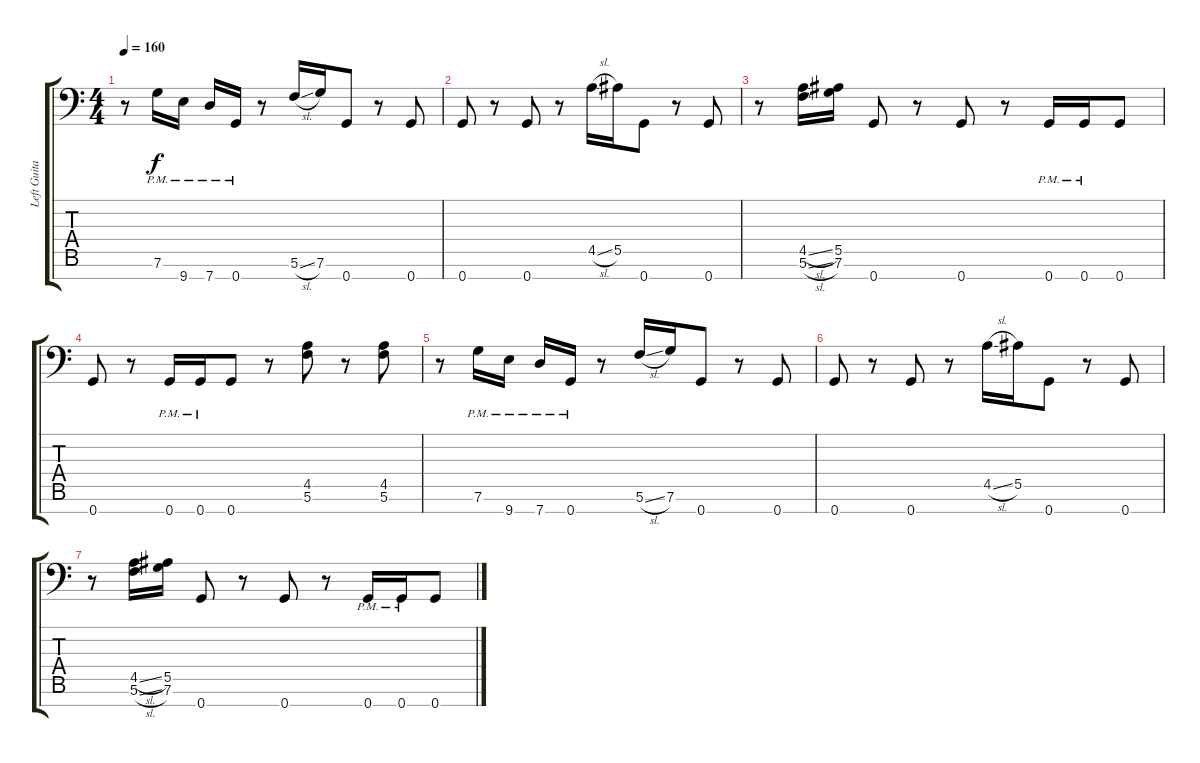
\track ("Left Guitar" "Left Guita") {instrument distortionguitar}
\staff {score tabs}
\tuning (C4 G3 Eb3 Bb2 F2 C2 G1) {hide}
\ts (4 4)
\tempo 160
\clef f4
\ks c
r.8{dy f} 7.6{pm}.16 9.7{pm}.16 7.7{pm}.16 0.7{pm}.16 r.8 5.6{sl}.16 7.6.16 0.7.8 r.8 0.7.8 |
0.7.8 r.8 0.7.8 r.8 4.5{sl}.16 5.5.16 0.7.8 r.8 0.7.8 |
r.8 (4.5{sl} 5.6{sl}).16 (5.5 7.6).16 0.7.8 r.8 0.7.8 r.8 0.7{pm}.16 0.7{pm}.16 0.7.8 |
0.7.8 r.8 0.7{pm}.16 0.7{pm}.16 0.7.8 r.8 (4.5 5.6).8 r.8 (4.5 5.6).8 |
r.8 7.6{pm}.16 9.7{pm}.16 7.7{pm}.16 0.7{pm}.16 r.8 5.6{sl}.16 7.6.16 0.7.8 r.8 0.7.8 |
0.7.8 r.8 0.7.8 r.8 4.5{sl}.16 5.5.16 0.7.8 r.8 0.7.8 |
r.8 (4.5{sl} 5.6{sl}).16 (5.5 7.6).16 0.7.8 r.8 0.7.8 r.8 0.7{pm}.16 0.7{pm}.16 0.7.8
